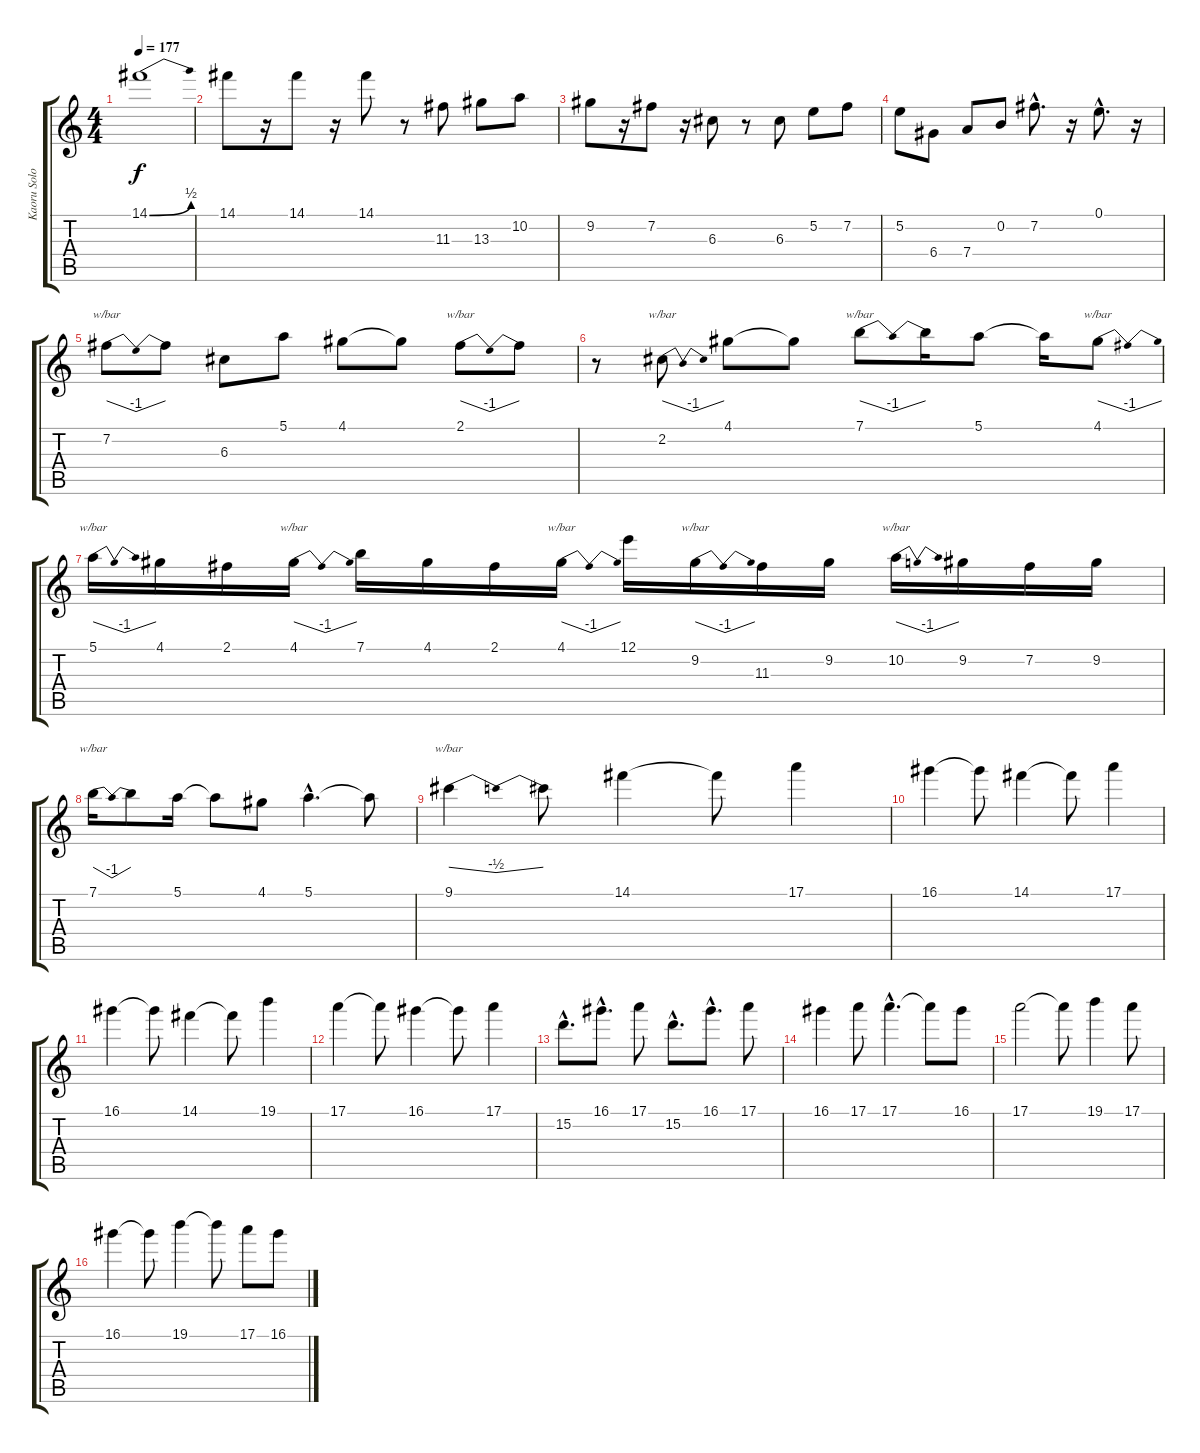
\track ("Kaoru Solo" "Kaoru Solo") {instrument distortionguitar}
\staff {score tabs}
\tuning (E4 B3 G3 D3 A2 E2) {hide}
\ts (4 4)
\tempo 177
\clef g2
\ks c
14.1{be (bend 0 0 60 2)}.1{dy f} |
14.1.8 r.16 14.1.8 r.16 14.1.8 r.8 11.3.8 13.3.8 10.2.8 |
9.2.8 r.16 7.2.8 r.16 6.3.8 r.8 6.3.8 5.2.8 7.2.8 |
5.2.8 6.4.8 7.4.8 0.2.8 7.2{hac}.8{d} r.16 0.1{hac}.8{d} r.16 |
7.2.8{tbe (dip default 0 0 30 -4 60 0)} 7.2{t}.8 6.3.8 5.1.8 4.1.8 4.1{t}.8 2.1.8{tbe (dip default 0 0 30 -4 60 0)} 2.1{t}.8 |
r.8 2.2.8{tbe (dip default 0 0 30 -4 60 0)} 4.1.8 4.1{t}.8 7.1.8{tbe (dip default 0 0 30 -4 60 0)} 7.1{t}.16 5.1.8 5.1{t}.16 4.1.8{tbe (dip default 0 0 30 -4 60 0)} |
5.1.16{tbe (dip default 0 0 30 -4 60 0)} 4.1.16 2.1.16 4.1.16{tbe (dip default 0 0 30 -4 60 0)} 7.1.16 4.1.16 2.1.16 4.1.16{tbe (dip default 0 0 30 -4 60 0)} 12.1.16 9.2.16{tbe (dip default 0 0 30 -4 60 0)} 11.3.16 9.2.16 10.2.16{tbe (dip default 0 0 30 -4 60 0)} 9.2.16 7.2.16 9.2.16 |
7.1.16{tbe (dip default 0 0 30 -4 60 0)} 7.1{t}.8 5.1.16 5.1{t}.8 4.1.8 5.1{hac}.4{d} 5.1{t}.8 |
9.1.4{tbe (dip default 0 0 30 -2 60 0)} 9.1{t}.8 14.1.4 14.1{t}.8 17.1.4 |
16.1.4 16.1{t}.8 14.1.4 14.1{t}.8 17.1.4 |
16.1.4 16.1{t}.8 14.1.4 14.1{t}.8 19.1.4 |
17.1.4 17.1{t}.8 16.1.4 16.1{t}.8 17.1.4 |
15.2{hac}.8{d} 16.1{hac}.8{d} 17.1.8 15.2{hac}.8{d} 16.1{hac}.8{d} 17.1.8 |
16.1.4 17.1.8 17.1{hac}.4{d} 17.1{t}.8 16.1.8{volume 13} |
17.1.2 17.1{t}.8 19.1.4 17.1.8 |
16.1.4 16.1{t}.8 19.1.4 19.1{t}.8 17.1.8 16.1.8
